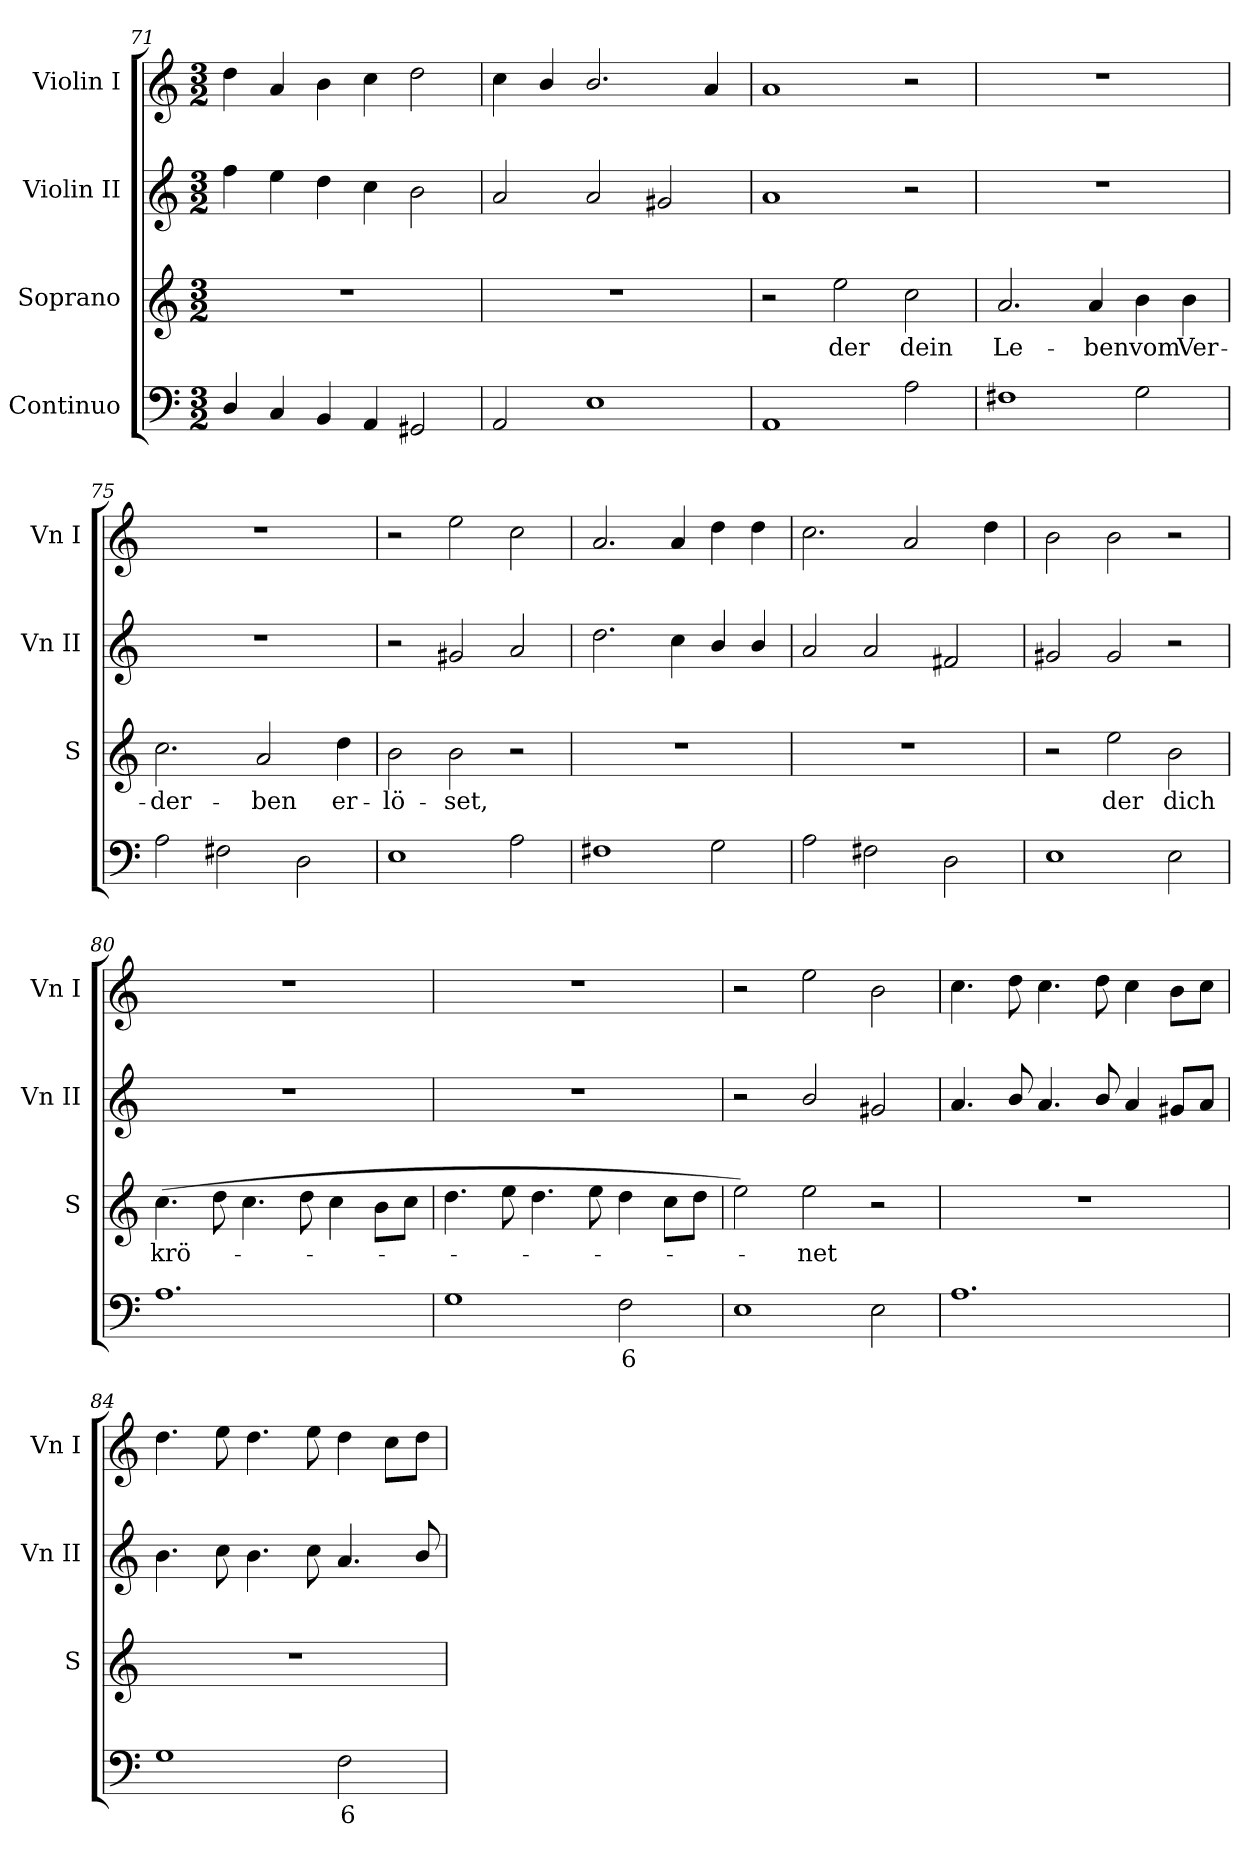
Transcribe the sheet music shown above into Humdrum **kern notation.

**kern	**text	**kern	**text	**kern	**kern
*part4	*part4	*part3	*part3	*part2	*part1
*staff4	*staff4	*staff3	*staff3	*staff2	*staff1
*I"Continuo	*	*I"Soprano	*	*I"Violin II	*I"Violin I
*	*	*I'S	*	*I'Vn II	*I'Vn I
*clefF4	*	*clefG2	*	*clefG2	*clefG2
*k[]	*	*k[]	*	*k[]	*k[]
*C:	*	*C:	*	*C:	*C:
*M3/2	*	*M3/2	*	*M3/2	*M3/2
=71	=71	=71	=71	=71	=71
!	!	!LO:N:vis=1	!	!	!
4D/	.	1.r	.	4ff	4dd
4C	.	.	.	4ee	4a
4BB	.	.	.	4dd	4b
4AA	.	.	.	4cc	4cc
2GG#X	.	.	.	2b	2dd
=72	=72	=72	=72	=72	=72
!	!	!LO:N:vis=1	!	!	!
2AA	.	1.r	.	2a	4cc
.	.	.	.	.	4b/
1E	.	.	.	2a	2.b/
.	.	.	.	2g#X	.
.	.	.	.	.	4a
=73	=73	=73	=73	=73	=73
1AA	.	2r	.	1a	1a
!	!	!	!LO:LY:b	!	!
.	.	2ee	der	.	.
!	!	!	!LO:LY:b	!	!
2A	.	2cc	dein	2r	2r
!!LO:LB:g=z
=74	=74	=74	=74	=74	=74
!	!	!	!LO:LY:b	!LO:N:vis=1	!LO:N:vis=1
1F#X	.	2.a	Le-	1.r	1.r
!	!	!	!LO:LY:b	!	!
.	.	4a	-ben	.	.
!	!	!	!LO:LY:b	!	!
2G	.	4b	vom	.	.
!	!	!	!LO:LY:b	!	!
.	.	4b	Ver-	.	.
=75	=75	=75	=75	=75	=75
!	!	!	!LO:LY:b	!LO:N:vis=1	!LO:N:vis=1
2A	.	2.cc	-der-	1.r	1.r
2F#X	.	.	.	.	.
!	!	!	!LO:LY:b	!	!
.	.	2a	-ben	.	.
2D	.	.	.	.	.
!	!	!	!LO:LY:b	!	!
.	.	4dd	er-	.	.
=76	=76	=76	=76	=76	=76
!	!	!	!LO:LY:b	!	!
1E	.	2b	-lö-	2r	2r
!	!	!	!LO:LY:b	!	!
.	.	2b	-set,	2g#X	2ee
2A	.	2r	.	2a	2cc
=77	=77	=77	=77	=77	=77
1F#X	.	1.r	.	2.dd	2.a
.	.	.	.	4cc	4a
2G	.	.	.	4b/	4dd
.	.	.	.	4b/	4dd
=78	=78	=78	=78	=78	=78
2A	.	1.r	.	2a	2.cc
2F#X	.	.	.	2a	.
.	.	.	.	.	2a
2D	.	.	.	2f#X	.
.	.	.	.	.	4dd
=79	=79	=79	=79	=79	=79
1E	.	2r	.	2g#X	2b
!	!	!	!LO:LY:b	!	!
.	.	2ee	der	2g#	2b
!	!	!	!LO:LY:b	!	!
2E	.	2b	dich	2r	2r
=80	=80	=80	=80	=80	=80
!	!	!	!LO:LY:b	!LO:N:vis=1	!LO:N:vis=1
1.A	.	(>4.cc	krö-	1.r	1.r
.	.	8dd	.	.	.
.	.	4.cc	.	.	.
.	.	8dd	.	.	.
.	.	4cc	.	.	.
.	.	8bL	.	.	.
.	.	8ccJ	.	.	.
!!LO:LB:g=z
=81	=81	=81	=81	=81	=81
!	!	!	!	!LO:N:vis=1	!LO:N:vis=1
1G	.	4.dd	.	1.r	1.r
.	.	8ee	.	.	.
.	.	4.dd	.	.	.
.	.	8ee	.	.	.
!	!LO:LY:b	!	!	!	!
2F	6	4dd	.	.	.
.	.	8ccL	.	.	.
.	.	8ddJ	.	.	.
=82	=82	=82	=82	=82	=82
1E	.	2ee)	.	2r	2r
!	!	!	!LO:LY:b	!	!
.	.	2ee	net	2b/	2ee
2E	.	2r	.	2g#X	2b
=83	=83	=83	=83	=83	=83
!	!	!LO:N:vis=1	!	!	!
1.A	.	1.r	.	4.a	4.cc
.	.	.	.	8b/	8dd
.	.	.	.	4.a	4.cc
.	.	.	.	8b/	8dd
.	.	.	.	4a	4cc
.	.	.	.	8g#XL	8bL
.	.	.	.	8aJ	8ccJ
=84	=84	=84	=84	=84	=84
!	!	!LO:N:vis=1	!	!	!
1G	.	1.r	.	4.b	4.dd
.	.	.	.	8cc	8ee
.	.	.	.	4.b	4.dd
.	.	.	.	8cc	8ee
!	!LO:LY:b	!	!	!	!
2F	6	.	.	4.a	4dd
.	.	.	.	.	8ccL
.	.	.	.	8b/	8ddJ
=	=	=	=	=	=
*-	*-	*-	*-	*-	*-
